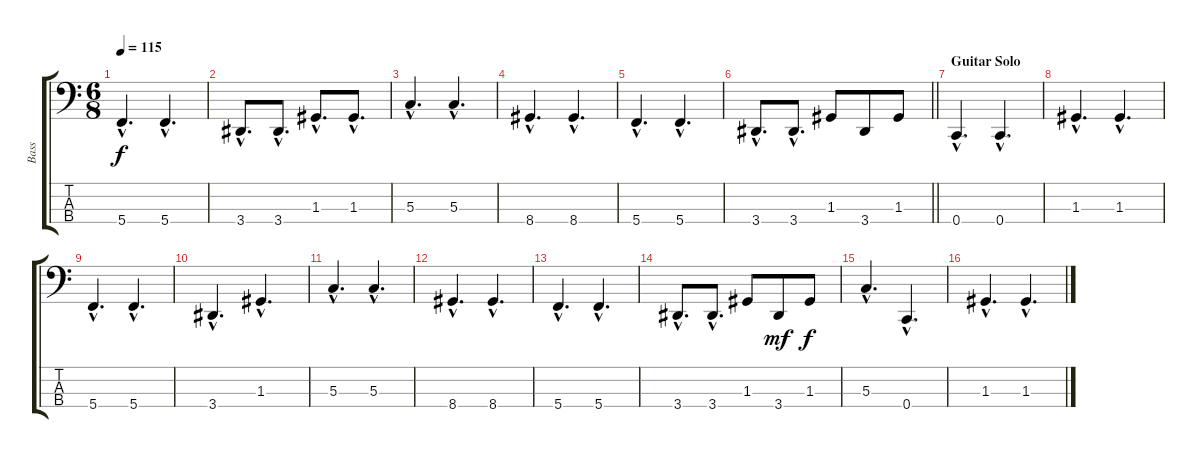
\track ("Bass" "Bass") {instrument electricbassfinger}
\staff {score tabs}
\tuning (F2 C2 G1 C1) {hide}
\ts (6 8)
\tempo 115
\clef f4
\ks c
5.4{hac}.4{d dy f} 5.4{hac}.4{d} |
3.4{hac}.8{d} 3.4{hac}.8{d} 1.3{hac}.8{d} 1.3{hac}.8{d} |
5.3{hac}.4{d} 5.3{hac}.4{d} |
8.4{hac}.4{d} 8.4{hac}.4{d} |
5.4{hac}.4{d} 5.4{hac}.4{d} |
\barLineRight lightlight
3.4{hac}.8{d} 3.4{hac}.8{d} 1.3.8 3.4.8 1.3.8 |
\section ("" "Guitar Solo")
0.4{hac}.4{d volume 12} 0.4{hac}.4{d} |
1.3{hac}.4{d} 1.3{hac}.4{d} |
5.4{hac}.4{d} 5.4{hac}.4{d} |
3.4{hac}.4{d} 1.3{hac}.4{d} |
5.3{hac}.4{d} 5.3{hac}.4{d} |
8.4{hac}.4{d} 8.4{hac}.4{d} |
5.4{hac}.4{d} 5.4{hac}.4{d} |
3.4{hac}.8{d} 3.4{hac}.8{d} 1.3.8 3.4.8{dy mf} 1.3.8{dy f} |
5.3{hac}.4{d} 0.4{hac}.4{d} |
1.3{hac}.4{d} 1.3{hac}.4{d}
